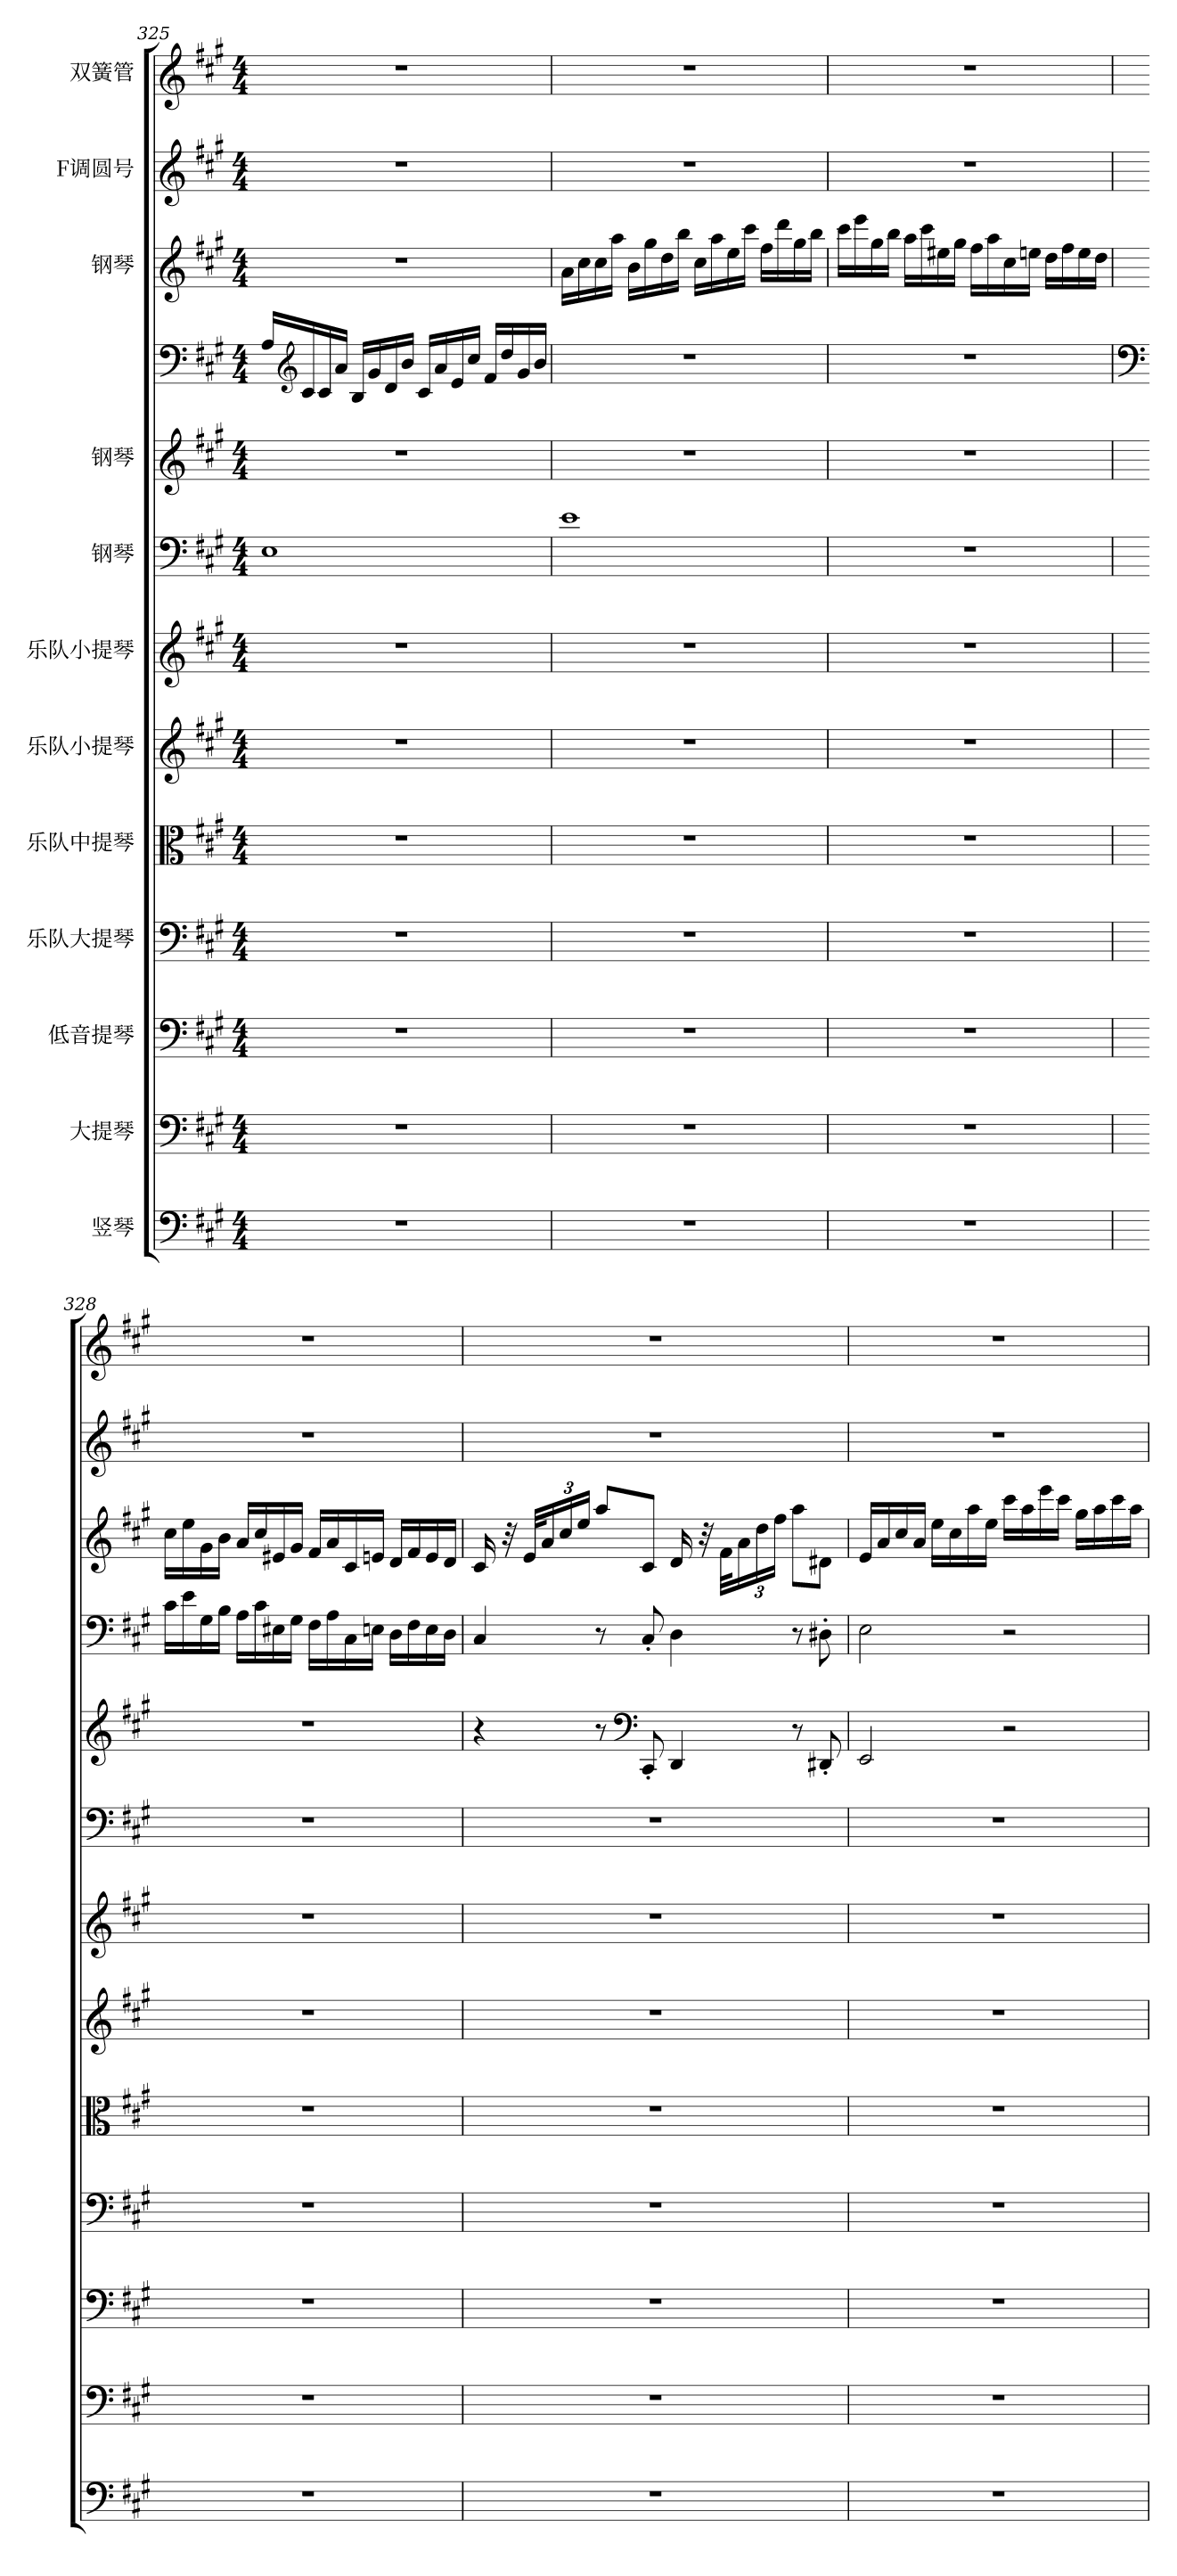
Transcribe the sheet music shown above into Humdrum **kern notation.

**kern	**kern	**kern	**kern	**kern	**kern	**kern	**kern	**kern	**kern	**kern	**kern	**kern
*part12	*part11	*part10	*part9	*part8	*part7	*part6	*part5	*part4	*part4	*part3	*part2	*part1
*staff13	*staff12	*staff11	*staff10	*staff9	*staff8	*staff7	*staff6	*staff5	*staff4	*staff3	*staff2	*staff1
*I"竖琴	*I"大提琴	*I"低音提琴	*I"乐队大提琴	*I"乐队中提琴	*I"乐队小提琴	*I"乐队小提琴	*I"钢琴	*I"钢琴	*	*I"钢琴	*I"F调圆号	*I"双簧管
*clefF4	*clefF4	*clefF4	*clefF4	*clefC3	*clefG2	*clefG2	*clefF4	*clefG2	*clefF4	*clefG2	*clefG2	*clefG2
*	*	*ITrd7c12	*	*	*	*	*	*	*	*	*ITrd4c7	*
*k[f#c#g#]	*k[f#c#g#]	*k[f#c#g#]	*k[f#c#g#]	*k[f#c#g#]	*k[f#c#g#]	*k[f#c#g#]	*k[f#c#g#]	*k[f#c#g#]	*k[f#c#g#]	*k[f#c#g#]	*k[f#c#]	*k[f#c#g#]
*M4/4	*M4/4	*M4/4	*M4/4	*M4/4	*M4/4	*M4/4	*M4/4	*M4/4	*M4/4	*M4/4	*M4/4	*M4/4
=325	=325	=325	=325	=325	=325	=325	=325	=325	=325	=325	=325	=325
1r	1r	1r	1r	1r	1r	1r	1E	1r	16A/LL	1r	1r	1r
*	*	*	*	*	*	*	*	*	*clefG2	*	*	*
.	.	.	.	.	.	.	.	.	16c#/	.	.	.
.	.	.	.	.	.	.	.	.	16c#/	.	.	.
.	.	.	.	.	.	.	.	.	16a/JJ	.	.	.
.	.	.	.	.	.	.	.	.	16B/LL	.	.	.
.	.	.	.	.	.	.	.	.	16g#/	.	.	.
.	.	.	.	.	.	.	.	.	16d/	.	.	.
.	.	.	.	.	.	.	.	.	16b/JJ	.	.	.
.	.	.	.	.	.	.	.	.	16c#/LL	.	.	.
.	.	.	.	.	.	.	.	.	16a/	.	.	.
.	.	.	.	.	.	.	.	.	16e/	.	.	.
.	.	.	.	.	.	.	.	.	16cc#/JJ	.	.	.
.	.	.	.	.	.	.	.	.	16f#/LL	.	.	.
.	.	.	.	.	.	.	.	.	16dd/	.	.	.
.	.	.	.	.	.	.	.	.	16g#/	.	.	.
.	.	.	.	.	.	.	.	.	16b/JJ	.	.	.
!!LO:PB:g=z
=326	=326	=326	=326	=326	=326	=326	=326	=326	=326	=326	=326	=326
1r	1r	1r	1r	1r	1r	1r	1e	1r	1r	16a\LL	1r	1r
.	.	.	.	.	.	.	.	.	.	16cc#\	.	.
.	.	.	.	.	.	.	.	.	.	16cc#\	.	.
.	.	.	.	.	.	.	.	.	.	16aa\JJ	.	.
.	.	.	.	.	.	.	.	.	.	16b\LL	.	.
.	.	.	.	.	.	.	.	.	.	16gg#\	.	.
.	.	.	.	.	.	.	.	.	.	16dd\	.	.
.	.	.	.	.	.	.	.	.	.	16bb\JJ	.	.
.	.	.	.	.	.	.	.	.	.	16cc#\LL	.	.
.	.	.	.	.	.	.	.	.	.	16aa\	.	.
.	.	.	.	.	.	.	.	.	.	16ee\	.	.
.	.	.	.	.	.	.	.	.	.	16ccc#\JJ	.	.
.	.	.	.	.	.	.	.	.	.	16ff#\LL	.	.
.	.	.	.	.	.	.	.	.	.	16ddd\	.	.
.	.	.	.	.	.	.	.	.	.	16gg#\	.	.
.	.	.	.	.	.	.	.	.	.	16bb\JJ	.	.
=327	=327	=327	=327	=327	=327	=327	=327	=327	=327	=327	=327	=327
1r	1r	1r	1r	1r	1r	1r	1r	1r	1r	16ccc#\LL	1r	1r
.	.	.	.	.	.	.	.	.	.	16eee\	.	.
.	.	.	.	.	.	.	.	.	.	16gg#\	.	.
.	.	.	.	.	.	.	.	.	.	16bb\JJ	.	.
.	.	.	.	.	.	.	.	.	.	16aa\LL	.	.
.	.	.	.	.	.	.	.	.	.	16ccc#\	.	.
.	.	.	.	.	.	.	.	.	.	16ee#X\	.	.
.	.	.	.	.	.	.	.	.	.	16gg#\JJ	.	.
.	.	.	.	.	.	.	.	.	.	16ff#\LL	.	.
.	.	.	.	.	.	.	.	.	.	16aa\	.	.
.	.	.	.	.	.	.	.	.	.	16cc#\	.	.
.	.	.	.	.	.	.	.	.	.	16een\JJ	.	.
.	.	.	.	.	.	.	.	.	.	16dd\LL	.	.
.	.	.	.	.	.	.	.	.	.	16ff#\	.	.
.	.	.	.	.	.	.	.	.	.	16ee\	.	.
.	.	.	.	.	.	.	.	.	.	16dd\JJ	.	.
!!LO:PB:g=z
=328	=328	=328	=328	=328	=328	=328	=328	=328	=328	=328	=328	=328
*	*	*	*	*	*	*	*	*	*clefF4	*	*	*
1r	1r	1r	1r	1r	1r	1r	1r	1r	16c#\LL	16cc#\LL	1r	1r
.	.	.	.	.	.	.	.	.	16e\	16ee\	.	.
.	.	.	.	.	.	.	.	.	16G#\	16g#\	.	.
.	.	.	.	.	.	.	.	.	16B\JJ	16b\JJ	.	.
.	.	.	.	.	.	.	.	.	16A\LL	16a/LL	.	.
.	.	.	.	.	.	.	.	.	16c#\	16cc#/	.	.
.	.	.	.	.	.	.	.	.	16E#X\	16e#X/	.	.
.	.	.	.	.	.	.	.	.	16G#\JJ	16g#/JJ	.	.
.	.	.	.	.	.	.	.	.	16F#\LL	16f#/LL	.	.
.	.	.	.	.	.	.	.	.	16A\	16a/	.	.
.	.	.	.	.	.	.	.	.	16C#\	16c#/	.	.
.	.	.	.	.	.	.	.	.	16En\JJ	16en/JJ	.	.
.	.	.	.	.	.	.	.	.	16D\LL	16d/LL	.	.
.	.	.	.	.	.	.	.	.	16F#\	16f#/	.	.
.	.	.	.	.	.	.	.	.	16E\	16e/	.	.
.	.	.	.	.	.	.	.	.	16D\JJ	16d/JJ	.	.
=329	=329	=329	=329	=329	=329	=329	=329	=329	=329	=329	=329	=329
*	*	*	*	*	*	*	*	*	*	*	*	*MM120
1r	1r	1r	1r	1r	1r	1r	1r	4r	4C#/	16c#/	1r	1r
.	.	.	.	.	.	.	.	.	.	32r	.	.
.	.	.	.	.	.	.	.	.	.	32e/KLL	.	.
*	*	*	*	*	*	*	*	*	*	*Xbrackettup	*	*
.	.	.	.	.	.	.	.	.	.	24a/	.	.
.	.	.	.	.	.	.	.	.	.	24cc#/	.	.
.	.	.	.	.	.	.	.	.	.	24ee/JJ	.	.
.	.	.	.	.	.	.	.	8r	8r	8aa/L	.	.
*	*	*	*	*	*	*	*	*clefF4	*	*	*	*
.	.	.	.	.	.	.	.	8CC#'/	8C#'/	8c#/J	.	.
.	.	.	.	.	.	.	.	4DD/	4D\	16d/	.	.
.	.	.	.	.	.	.	.	.	.	32r	.	.
.	.	.	.	.	.	.	.	.	.	32f#\KLL	.	.
.	.	.	.	.	.	.	.	.	.	24a\	.	.
.	.	.	.	.	.	.	.	.	.	24dd\	.	.
.	.	.	.	.	.	.	.	.	.	24ff#\JJ	.	.
.	.	.	.	.	.	.	.	8r	8r	8aa\L	.	.
.	.	.	.	.	.	.	.	8DD#X'/	8D#X'\	8d#X\J	.	.
!!LO:PB:g=z
=330	=330	=330	=330	=330	=330	=330	=330	=330	=330	=330	=330	=330
*	*	*	*	*	*	*	*	*	*	*	*	*MM122
1r	1r	1r	1r	1r	1r	1r	1r	2EE/	2E\	16e/LL	1r	1r
.	.	.	.	.	.	.	.	.	.	16a/	.	.
.	.	.	.	.	.	.	.	.	.	16cc#/	.	.
.	.	.	.	.	.	.	.	.	.	16a/JJ	.	.
.	.	.	.	.	.	.	.	.	.	16ee\LL	.	.
.	.	.	.	.	.	.	.	.	.	16cc#\	.	.
.	.	.	.	.	.	.	.	.	.	16aa\	.	.
.	.	.	.	.	.	.	.	.	.	16ee\JJ	.	.
.	.	.	.	.	.	.	.	2r	2r	16ccc#\LL	.	.
.	.	.	.	.	.	.	.	.	.	16aa\	.	.
.	.	.	.	.	.	.	.	.	.	16eee\	.	.
.	.	.	.	.	.	.	.	.	.	16ccc#\JJ	.	.
.	.	.	.	.	.	.	.	.	.	16gg#\LL	.	.
.	.	.	.	.	.	.	.	.	.	16aa\	.	.
.	.	.	.	.	.	.	.	.	.	16ccc#\	.	.
.	.	.	.	.	.	.	.	.	.	16aa\JJ	.	.
=	=	=	=	=	=	=	=	=	=	=	=	=
*-	*-	*-	*-	*-	*-	*-	*-	*-	*-	*-	*-	*-
